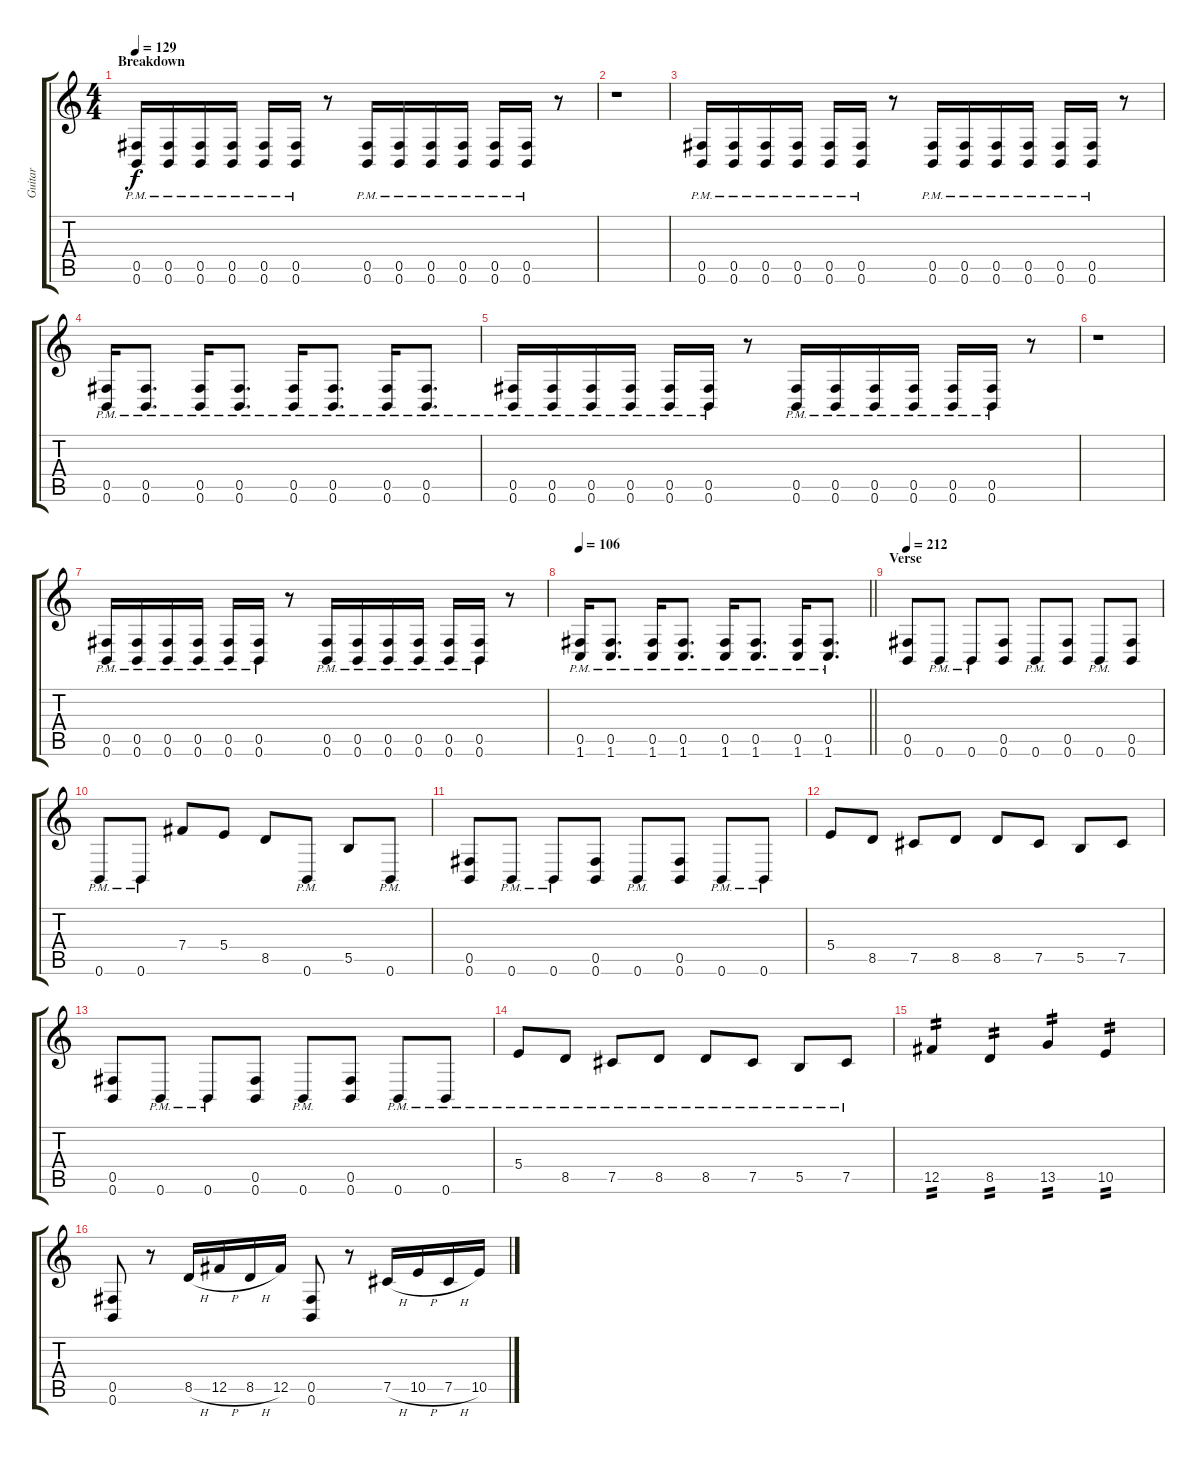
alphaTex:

\track ("Guitar" "Guitar") {instrument distortionguitar}
\staff {score tabs}
\tuning (Db4 Ab3 E3 B2 Gb2 B1) {hide}
\ts (4 4)
\section ("" "Breakdown")
\tempo 129
\clef g2
\ks c
(0.5{pm} 0.6{pm}).16{dy f} (0.5{pm} 0.6{pm}).16 (0.5{pm} 0.6{pm}).16 (0.5{pm} 0.6{pm}).16 (0.5{pm} 0.6{pm}).16 (0.5{pm} 0.6{pm}).16 r.8 (0.5{pm} 0.6{pm}).16 (0.5{pm} 0.6{pm}).16 (0.5{pm} 0.6{pm}).16 (0.5{pm} 0.6{pm}).16 (0.5{pm} 0.6{pm}).16 (0.5{pm} 0.6{pm}).16 r.8 |
r.1 |
(0.5{pm} 0.6{pm}).16 (0.5{pm} 0.6{pm}).16 (0.5{pm} 0.6{pm}).16 (0.5{pm} 0.6{pm}).16 (0.5{pm} 0.6{pm}).16 (0.5{pm} 0.6{pm}).16 r.8 (0.5{pm} 0.6{pm}).16 (0.5{pm} 0.6{pm}).16 (0.5{pm} 0.6{pm}).16 (0.5{pm} 0.6{pm}).16 (0.5{pm} 0.6{pm}).16 (0.5{pm} 0.6{pm}).16 r.8 |
(0.5{pm} 0.6{pm}).16 (0.5{pm} 0.6{pm}).8{d} (0.5{pm} 0.6{pm}).16 (0.5{pm} 0.6{pm}).8{d} (0.5{pm} 0.6{pm}).16 (0.5{pm} 0.6{pm}).8{d} (0.5{pm} 0.6{pm}).16 (0.5{pm} 0.6{pm}).8{d} |
(0.5{pm} 0.6{pm}).16 (0.5{pm} 0.6{pm}).16 (0.5{pm} 0.6{pm}).16 (0.5{pm} 0.6{pm}).16 (0.5{pm} 0.6{pm}).16 (0.5{pm} 0.6{pm}).16 r.8 (0.5{pm} 0.6{pm}).16 (0.5{pm} 0.6{pm}).16 (0.5{pm} 0.6{pm}).16 (0.5{pm} 0.6{pm}).16 (0.5{pm} 0.6{pm}).16 (0.5{pm} 0.6{pm}).16 r.8 |
r.1 |
(0.5{pm} 0.6{pm}).16 (0.5{pm} 0.6{pm}).16 (0.5{pm} 0.6{pm}).16 (0.5{pm} 0.6{pm}).16 (0.5{pm} 0.6{pm}).16 (0.5{pm} 0.6{pm}).16 r.8 (0.5{pm} 0.6{pm}).16 (0.5{pm} 0.6{pm}).16 (0.5{pm} 0.6{pm}).16 (0.5{pm} 0.6{pm}).16 (0.5{pm} 0.6{pm}).16 (0.5{pm} 0.6{pm}).16 r.8 |
\tempo 106
\barLineRight lightlight
(0.5{pm} 1.6{pm}).16 (0.5{pm} 1.6{pm}).8{d} (0.5{pm} 1.6{pm}).16 (0.5{pm} 1.6{pm}).8{d} (0.5{pm} 1.6{pm}).16 (0.5{pm} 1.6{pm}).8{d} (0.5{pm} 1.6{pm}).16 (0.5{pm} 1.6{pm}).8{d} |
\section ("" "Verse")
\tempo 212
(0.5 0.6).8 0.6{pm}.8 0.6{pm}.8 (0.5 0.6).8 0.6{pm}.8 (0.5 0.6).8 0.6{pm}.8 (0.5 0.6).8 |
0.6{pm}.8 0.6{pm}.8 7.4.8 5.4.8 8.5.8 0.6{pm}.8 5.5.8 0.6{pm}.8 |
(0.5 0.6).8 0.6{pm}.8 0.6{pm}.8 (0.5 0.6).8 0.6{pm}.8 (0.5 0.6).8 0.6{pm}.8 0.6{pm}.8 |
5.4.8 8.5.8 7.5.8 8.5.8 8.5.8 7.5.8 5.5.8 7.5.8 |
(0.5 0.6).8 0.6{pm}.8 0.6{pm}.8 (0.5 0.6).8 0.6{pm}.8 (0.5 0.6).8 0.6{pm}.8 0.6{pm}.8 |
5.4{pm}.8 8.5{pm}.8 7.5{pm}.8 8.5{pm}.8 8.5{pm}.8 7.5{pm}.8 5.5{pm}.8 7.5{pm}.8 |
12.5.4{tp 2} 8.5.4{tp 2} 13.5.4{tp 2} 10.5.4{tp 2} |
(0.5 0.6).8 r.8 8.5{h}.16 12.5{h}.16 8.5{h}.16 12.5.16 (0.5 0.6).8 r.8 7.5{h}.16 10.5{h}.16 7.5{h}.16 10.5.16
